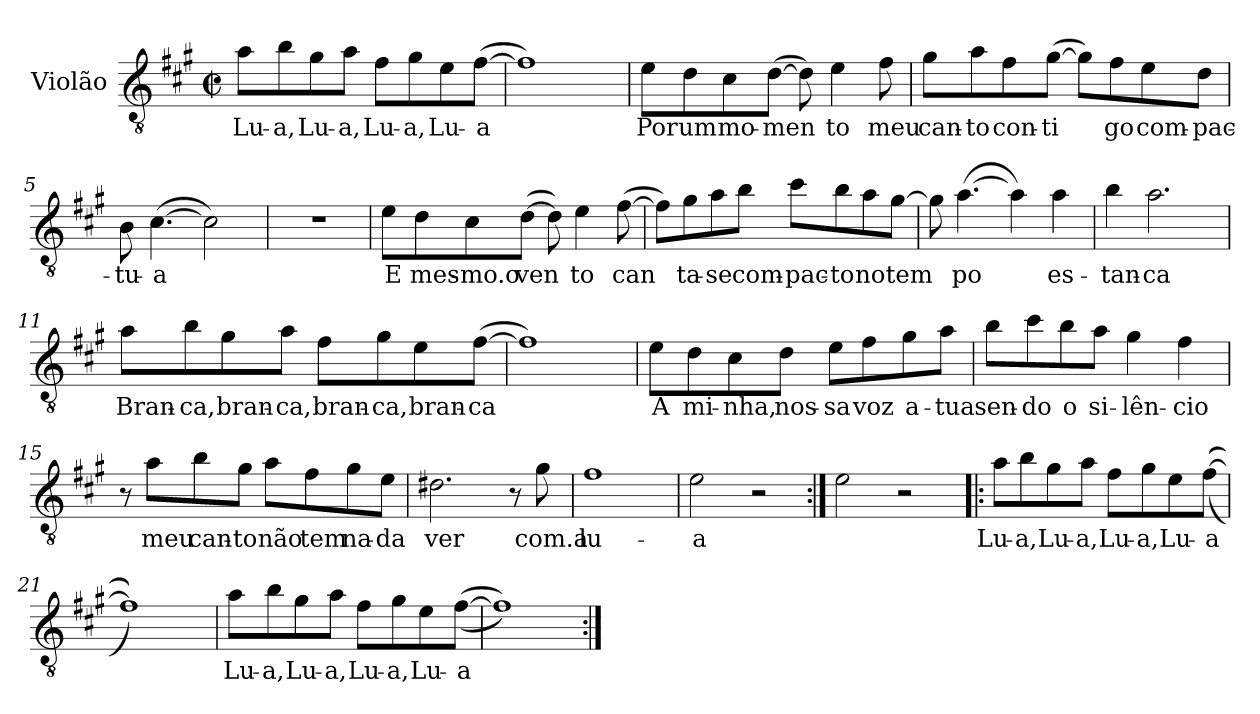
**kern	**text
*part1	*part1
*staff1	*staff1
*I"Violão	*
*I'Viol.	*
*clefGv2	*
*k[f#c#g#]	*
*M2/2	*
*met(c|)	*
*MM80	*
=1	=1
!	!LO:LY:b
8a\L	Lu-
!	!LO:LY:b
8b\	-a,
!	!LO:LY:b
8g#\	Lu-
!	!LO:LY:b
8a\J	-a,
!	!LO:LY:b
8f#\L	Lu-
!	!LO:LY:b
8g#\	-a,
!	!LO:LY:b
8e\	Lu-
!	!LO:LY:b
([8f#\J	-a
=2	=2
1f#])	.
!!LO:LB:g=z
=3	=3
!	!LO:LY:b
8e\L	Por
!	!LO:LY:b
8d\	um
!	!LO:LY:b
8c#\	mo-
!	!LO:LY:b
([8d\J	-men
8d\])	.
!	!LO:LY:b
4e\	to
!	!LO:LY:b
8f#\	meu
!!LO:LB:g=z
=4	=4
!	!LO:LY:b
8g#\L	can-
!	!LO:LY:b
8a\	-to
!	!LO:LY:b
8f#\	con-
!	!LO:LY:b
([8g#\J	-ti
8g#\L])	.
!	!LO:LY:b
8f#\	go
!	!LO:LY:b
8e\	com-
!	!LO:LY:b
8d\J	-pac-
=5	=5
!	!LO:LY:b
8B\	-tu-
!	!LO:LY:b
([4.c#\	-a
2c#\])	.
=6	=6
1r	.
!!LO:LB:g=z
=7	=7
!	!LO:LY:b
8e\L	E
!	!LO:LY:b
8d\	mes-
!	!LO:LY:b
8c#\	-mo.o
!	!LO:LY:b
([8d\J	-ven
8d\])	.
!	!LO:LY:b
4e\	to
!	!LO:LY:b
([8f#\	can
!!LO:LB:g=z
=8	=8
8f#\L])	.
!	!LO:LY:b
8g#\	ta-
!	!LO:LY:b
8a\	-se
!	!LO:LY:b
8b\J	com-
!	!LO:LY:b
8cc#\L	-pac-
!	!LO:LY:b
8b\	-to
!	!LO:LY:b
8a\	no
!	!LO:LY:b
[8g#\J	tem
=9	=9
8g#\]	.
!	!LO:LY:b
([4.a\	po
4a\])	.
!	!LO:LY:b
4a\	es-
=10	=10
!	!LO:LY:b
4b\	-tan-
!	!LO:LY:b
2.a\	-ca
!!LO:LB:g=z
=11	=11
!	!LO:LY:b
8a\L	Bran-
!	!LO:LY:b
8b\	-ca,
!	!LO:LY:b
8g#\	bran-
!	!LO:LY:b
8a\J	-ca,
!	!LO:LY:b
8f#\L	bran-
!	!LO:LY:b
8g#\	-ca,
!	!LO:LY:b
8e\	bran-
!	!LO:LY:b
([8f#\J	-ca
=12	=12
1f#])	.
=13	=13
!	!LO:LY:b
8e\L	A
!	!LO:LY:b
8d\	mi-
!	!LO:LY:b
8c#\	-nha,
!	!LO:LY:b
8d\J	nos-
!	!LO:LY:b
8e\L	-sa
!	!LO:LY:b
8f#\	voz
!	!LO:LY:b
8g#\	a-
!	!LO:LY:b
8a\J	-tua
=14	=14
!	!LO:LY:b
8b\L	sen-
!	!LO:LY:b
8cc#\	-do
!	!LO:LY:b
8b\	o
!	!LO:LY:b
8a\J	si-
!	!LO:LY:b
4g#\	-lên-
!	!LO:LY:b
4f#\	-cio
!!LO:LB:g=z
=15	=15
8r	.
!	!LO:LY:b
8a\L	meu
!	!LO:LY:b
8b\	can-
!	!LO:LY:b
8g#\J	-to
!	!LO:LY:b
8a\L	não
!	!LO:LY:b
8f#\	tem
!	!LO:LY:b
8g#\	na-
!	!LO:LY:b
8e\J	-da
=16	=16
!	!LO:LY:b
2.d#X\	ver
8r	.
!	!LO:LY:b
8g#\	com.a
=17	=17
!	!LO:LY:b
1f#	lu-
=18	=18
!	!LO:LY:b
2e\	-a
2r	.
=19:|!	=19:|!
2e\	.
2r	.
=20!|:	=20!|:
!	!LO:LY:b
8a\L	Lu-
!	!LO:LY:b
8b\	-a,
!	!LO:LY:b
8g#\	Lu-
!	!LO:LY:b
8a\J	-a,
!	!LO:LY:b
8f#\L	Lu-
!	!LO:LY:b
8g#\	-a,
!	!LO:LY:b
8e\	Lu-
!	!LO:LY:b
(([8f#\J	-a
!!LO:LB:g=z
=21	=21
1f#]))	.
=22	=22
!	!LO:LY:b
8a\L	Lu-
!	!LO:LY:b
8b\	-a,
!	!LO:LY:b
8g#\	Lu-
!	!LO:LY:b
8a\J	-a,
!	!LO:LY:b
8f#\L	Lu-
!	!LO:LY:b
8g#\	-a,
!	!LO:LY:b
8e\	Lu-
!	!LO:LY:b
(([8f#\J	-a
=23	=23
1f#]))	.
=:|!	=:|!
*-	*-
